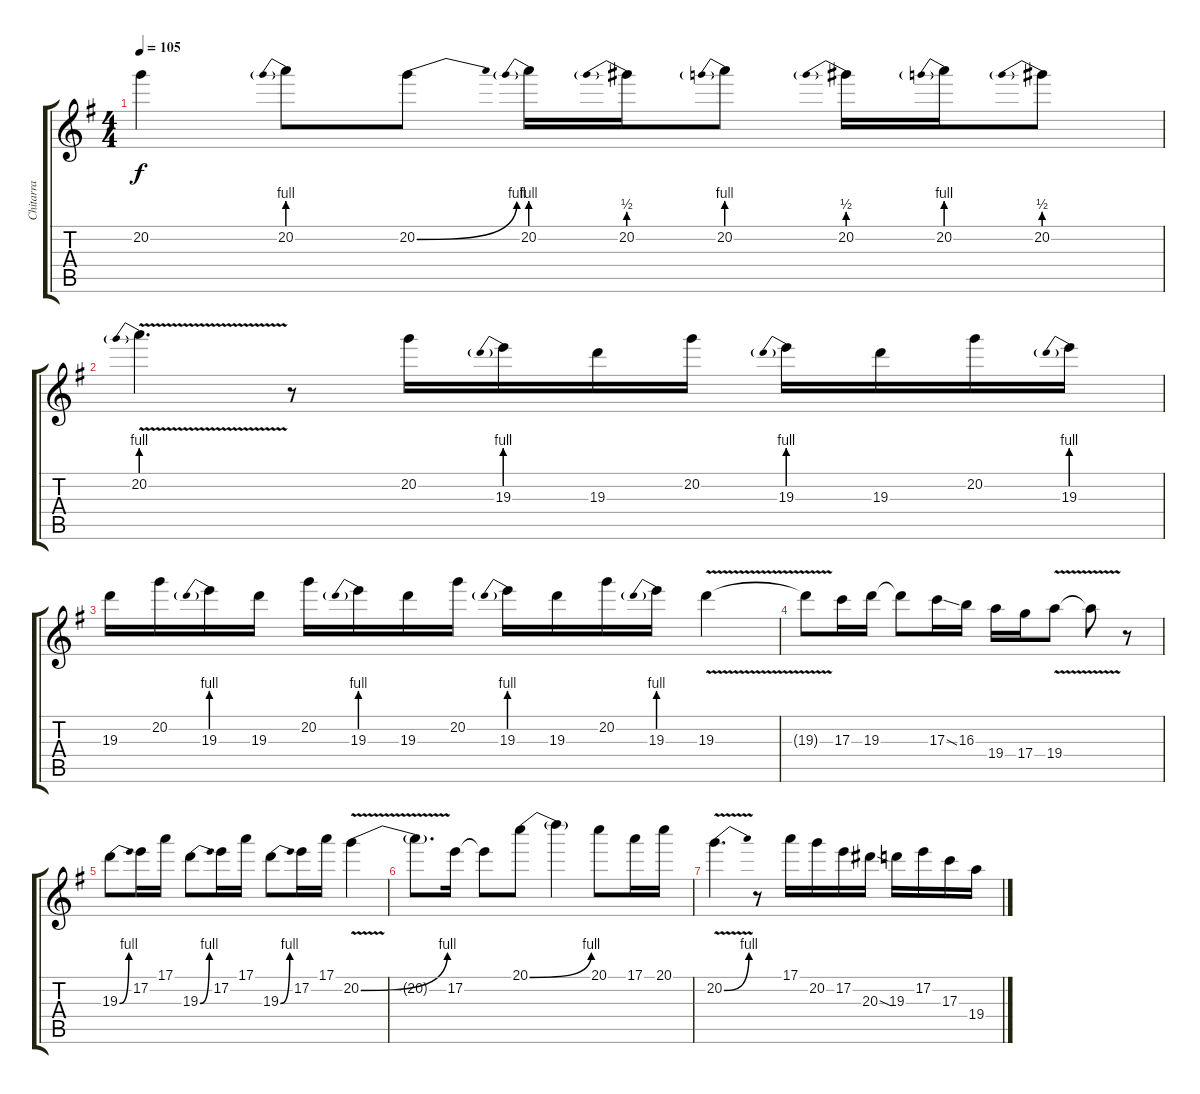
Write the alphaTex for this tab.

\track (" Chitarra Solista" " Chitarra ") {instrument overdrivenguitar}
\staff {score tabs}
\tuning (E4 B3 G3 D3 A2 E2) {hide}
\ts (4 4)
\tempo 105
\clef g2
\ks g
20.2{t}.4{dy f} 20.2{be (prebend 0 4 60 4)}.8 20.2{be (bend 0 0 60 4)}.8 20.2{be (prebend 0 4 60 4)}.16 20.2{be (prebend 0 2 60 2)}.16 20.2{be (prebend 0 4 60 4)}.8 20.2{be (prebend 0 2 60 2)}.16 20.2{be (prebend 0 4 60 4)}.16 20.2{be (prebend 0 2 60 2)}.8 |
20.2{be (prebend 0 4 60 4) v}.4{d} r.8 20.2.16 19.3{be (prebend 0 4 60 4)}.16 19.3.16 20.2.16 19.3{be (prebend 0 4 60 4)}.16 19.3.16 20.2.16 19.3{be (prebend 0 4 60 4)}.16 |
19.3.16 20.2.16 19.3{be (prebend 0 4 60 4)}.16 19.3.16 20.2.16 19.3{be (prebend 0 4 60 4)}.16 19.3.16 20.2.16 19.3{be (prebend 0 4 60 4)}.16 19.3.16 20.2.16 19.3{be (prebend 0 4 60 4)}.16 19.3{v}.4 |
19.3{t}.8 17.3.16 19.3.16 19.3{t}.8 17.3{ss}.16 16.3.16 19.4.16 17.4.16 19.4{v}.8 19.4{t}.8 r.8 |
19.3{be (bend 0 0 60 4)}.8 17.2.16 17.1.16 19.3{be (bend 0 0 60 4)}.8 17.2.16 17.1.16 19.3{be (bend 0 0 60 4)}.8 17.2.16 17.1.16 20.2{be (bend 0 0 60 4) v}.4 |
20.2{t}.8{d} 17.2.16 17.2{t}.8 20.1{be (bend 0 0 60 4)}.8 20.1{t}.4 20.1.8 17.1.16 20.1.16 |
20.2{be (bend 0 0 60 4) v}.4{d} r.8 17.1.16 20.2.16 17.2.16 20.3{sod}.16 19.3.16 17.2.16 17.3.16 19.4.16
